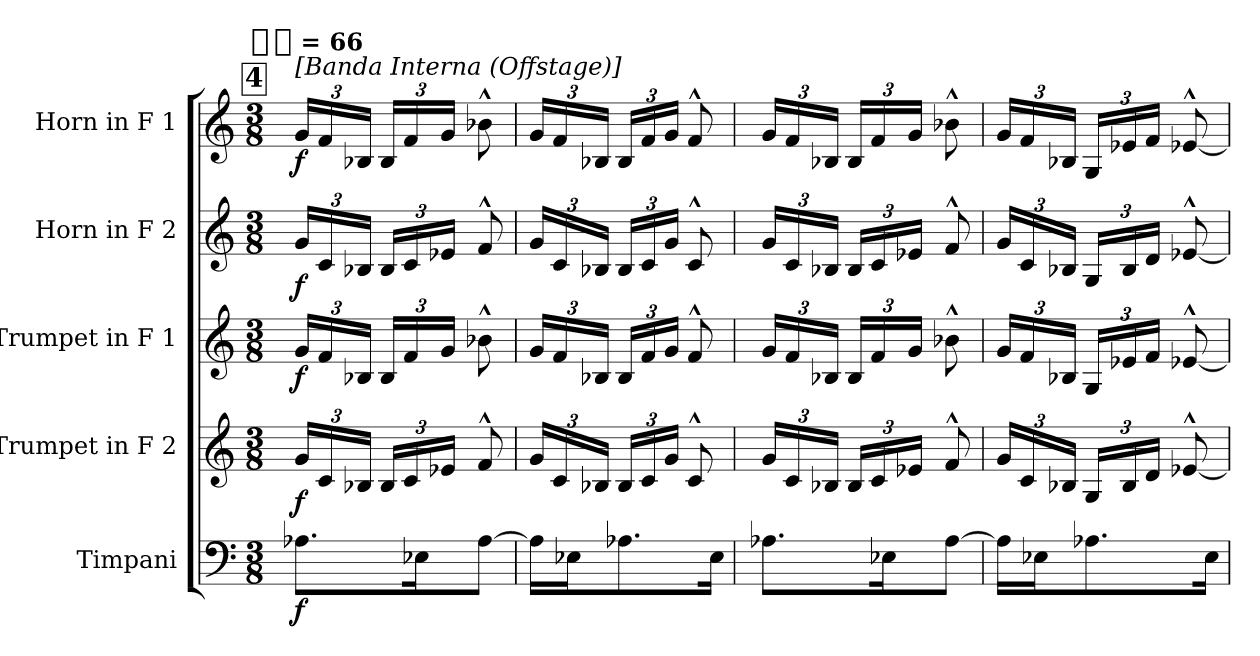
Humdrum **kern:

**kern	**dynam	**kern	**dynam	**kern	**dynam	**kern	**dynam	**kern	**dynam
*part5	*part5	*part4	*part4	*part3	*part3	*part2	*part2	*part1	*part1
*staff5	*staff5	*staff4	*staff4	*staff3	*staff3	*staff2	*staff2	*staff1	*staff1
*I"Timpani	*	*I"Trumpet in F 2	*	*I"Trumpet in F 1	*	*I"Horn in F 2	*	*I"Horn in F 1	*
*I'timp	*	*I'tp	*	*I'tp	*	*	*	*	*
*clefF4	*	*clefG2	*	*clefG2	*	*clefG2	*	*clefG2	*
*	*	*ITrd-3c-5	*	*ITrd-3c-5	*	*ITrd4c7	*	*ITrd4c7	*
*k[]	*	*k[b-]	*	*k[b-]	*	*k[b-]	*	*k[b-]	*
*C:	*	*F:	*	*F:	*	*F:	*	*F:	*
!!LO:TX:omd:t=[quarter-dot] = 66
*M3/8	*	*M3/8	*	*M3/8	*	*M3/8	*	*M3/8	*
*MM99	*	*MM99	*	*MM99	*	*MM99	*	*MM73	*
!!LO:REH:place=s1:t=4
=38	=38	=38	=38	=38	=38	=38	=38	=38	=38
!	!	!	!	!	!	!	!	!LO:TX:a:t=[Banda Interna (Offstage)]	!
8.A-X\L	f	24ccLL	f	24ccLL	f	24cLL	f	24cLL	f
.	.	24f	.	24b-	.	24F	.	24B-	.
.	.	24e-XJJ	.	24e-XJJ	.	24E-XJJ	.	24E-XJJ	.
.	.	24e-LL	.	24e-LL	.	24E-LL	.	24E-LL	.
.	.	24f	.	24b-	.	24F	.	24B-	.
16E-X\K	.	.	.	.	.	.	.	.	.
.	.	24a-XJJ	.	24ccJJ	.	24A-XJJ	.	24cJJ	.
[8A-\J	.	8b-^^	.	8ee-X^^	.	8B-^^	.	8e-X^^	.
=39	=39	=39	=39	=39	=39	=39	=39	=39	=39
16A-\LL]	.	24ccLL	.	24ccLL	.	24cLL	.	24cLL	.
.	.	24f	.	24b-	.	24F	.	24B-	.
16E-X\J	.	.	.	.	.	.	.	.	.
.	.	24e-XJJ	.	24e-XJJ	.	24E-XJJ	.	24E-XJJ	.
8.A-X\	.	24e-LL	.	24e-LL	.	24E-LL	.	24E-LL	.
.	.	24f	.	24b-	.	24F	.	24B-	.
.	.	24ccJJ	.	24ccJJ	.	24cJJ	.	24cJJ	.
.	.	8f^^	.	8b-^^	.	8F^^	.	8B-^^	.
16E-\Jk	.	.	.	.	.	.	.	.	.
=40	=40	=40	=40	=40	=40	=40	=40	=40	=40
8.A-X\L	.	24ccLL	.	24ccLL	.	24cLL	.	24cLL	.
.	.	24f	.	24b-	.	24F	.	24B-	.
.	.	24e-XJJ	.	24e-XJJ	.	24E-XJJ	.	24E-XJJ	.
.	.	24e-LL	.	24e-LL	.	24E-LL	.	24E-LL	.
.	.	24f	.	24b-	.	24F	.	24B-	.
16E-X\K	.	.	.	.	.	.	.	.	.
.	.	24a-XJJ	.	24ccJJ	.	24A-XJJ	.	24cJJ	.
[8A-\J	.	8b-^^	.	8ee-X^^	.	8B-^^	.	8e-X^^	.
=41	=41	=41	=41	=41	=41	=41	=41	=41	=41
16A-\LL]	.	24ccLL	.	24ccLL	.	24cLL	.	24cLL	.
.	.	24f	.	24b-	.	24F	.	24B-	.
16E-X\J	.	.	.	.	.	.	.	.	.
.	.	24e-XJJ	.	24e-XJJ	.	24E-XJJ	.	24E-XJJ	.
8.A-X\	.	24cLL	.	24cLL	.	24CLL	.	24CLL	.
.	.	24e-	.	24a-X	.	24E-	.	24A-X	.
.	.	24gJJ	.	24b-JJ	.	24GJJ	.	24B-JJ	.
.	.	[8a-X^^	.	[8a-X^^	.	[8A-X^^	.	[8A-X^^	.
16E-\Jk	.	.	.	.	.	.	.	.	.
=	=	=	=	=	=	=	=	=	=
*-	*-	*-	*-	*-	*-	*-	*-	*-	*-
